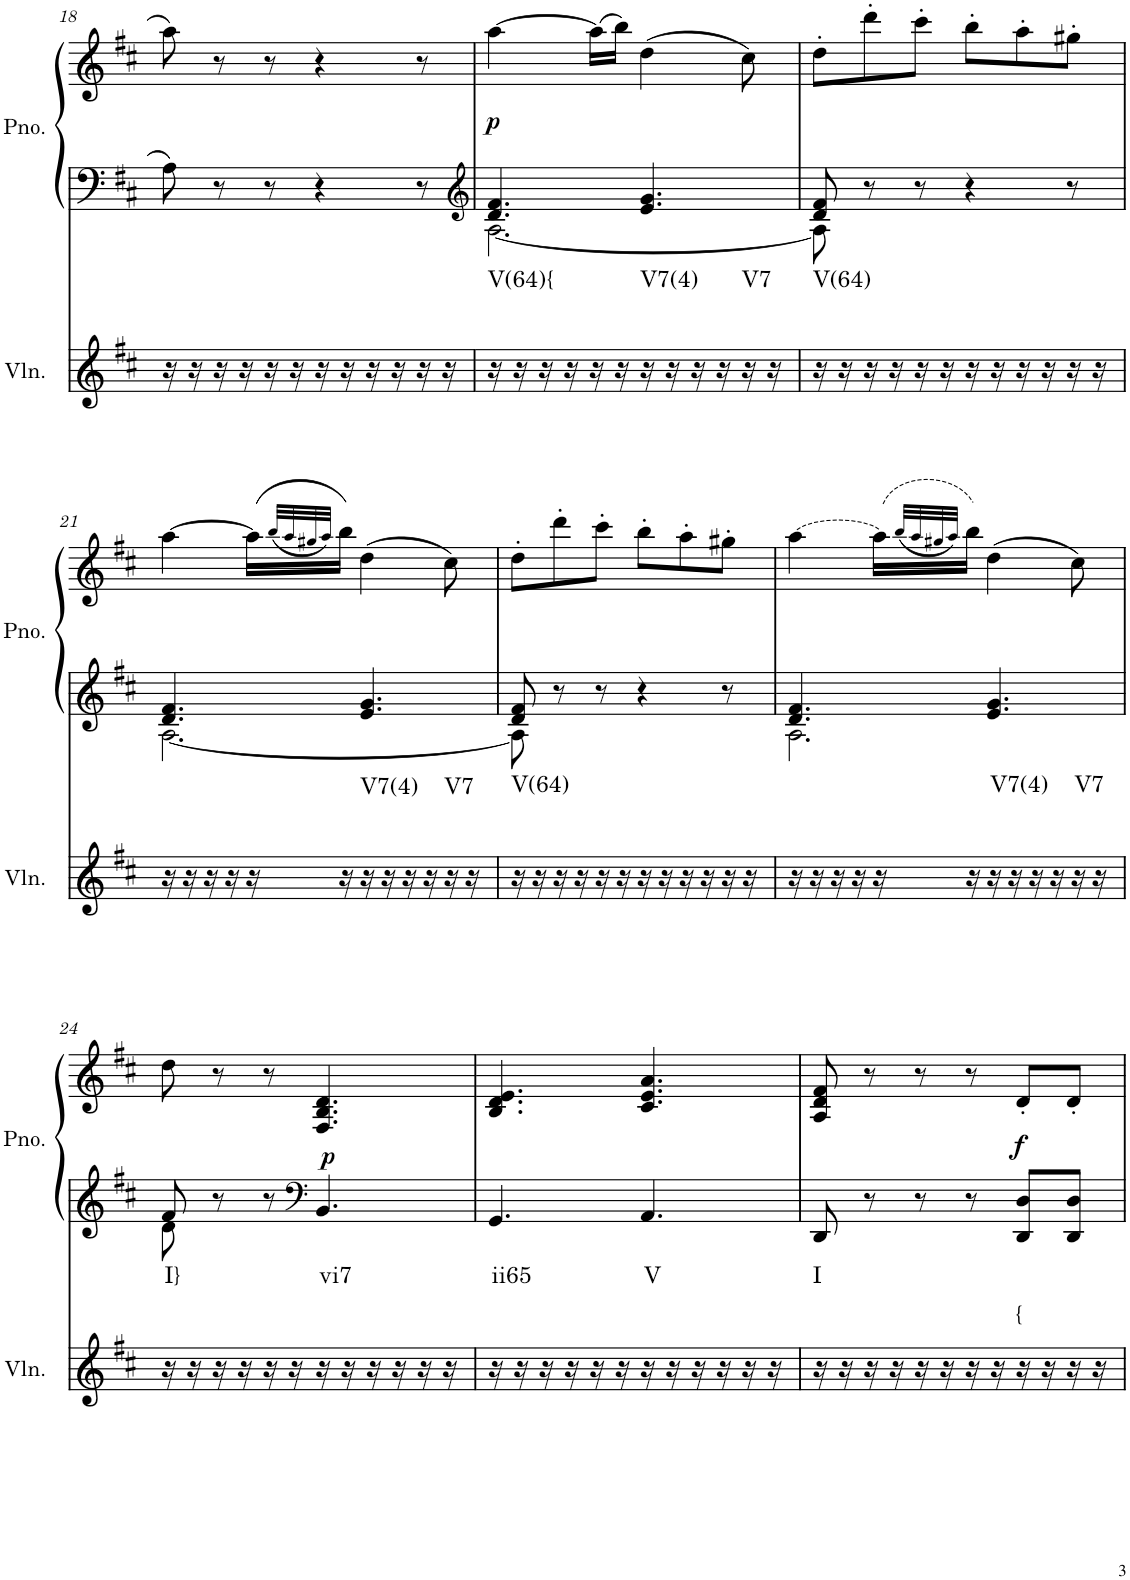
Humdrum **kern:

**kern	**harte	**kern	**kern	**dynam
*part2	*part2	*part1	*part1	*part1
*staff3	*	*staff2	*staff1	*staff1/2
*I"Violin	*	*I"Piano, Piano right	*	*
*I'Vln.	*	*I'Pno.	*	*
!!LO:PB:g=z
*clefG2	*	*clefF4	*clefG2	*
*k[f#c#]	*	*k[f#c#]	*k[f#c#]	*
*M6/8	*	*M6/8	*M6/8	*
=18	=18	=18	=18	=18
16r	.	8A\	8aa\	.
16r	.	.	.	.
16r	.	8r	8r	.
16r	.	.	.	.
16r	.	8r	8r	.
16r	.	.	.	.
16r	.	4r	4r	.
16r	.	.	.	.
16r	.	.	.	.
16r	.	.	.	.
16r	.	8r	8r	.
16r	.	.	.	.
=19	=19	=19	=19	=19
*	*	*clefG2	*	*
*	*	*^	*	*
!	!LO:H:kt=V(64){	!	!	!	!LO:DY:b
16r	N	4.d/ 4.f#/	[2.A\	[4aa\	p
16r	.	.	.	.	.
16r	.	.	.	.	.
16r	.	.	.	.	.
16r	.	.	.	(16aa\LL]	.
16r	.	.	.	16bb\JJ)	.
!	!LO:H:kt=V7(4)	!	!	!	!
16r	N	4.e/ 4.g/	.	(4dd\	.
16r	.	.	.	.	.
16r	.	.	.	.	.
16r	.	.	.	.	.
!	!LO:H:kt=V7	!	!	!	!
16r	N	.	.	8cc#\)	.
16r	.	.	.	.	.
=20	=20	=20	=20	=20	=20
!	!LO:H:kt=V(64)	!	!	!	!
16r	N	8d/ 8f#/	8A\]	8dd'\L	.
16r	.	.	.	.	.
16r	.	8r	2ryy	8ddd'\	.
16r	.	.	.	.	.
16r	.	8r	.	8ccc#'\J	.
16r	.	.	.	.	.
16r	.	4r	.	8bb'\L	.
16r	.	.	.	.	.
16r	.	.	.	8aa'\	.
16r	.	.	.	.	.
16r	.	8r	8ryy	8gg#X'\J	.
16r	.	.	.	.	.
!!LO:LB:g=z
=21	=21	=21	=21	=21	=21
16r	.	4.d/ 4.f#/	[2.A\	[4aa\	.
16r	.	.	.	.	.
16r	.	.	.	.	.
16r	.	.	.	.	.
16r	.	.	.	(16aa\LL]	.
.	.	.	.	(32qbb/LLL	.
.	.	.	.	32qaa/	.
.	.	.	.	32qgg#X/	.
.	.	.	.	32qaa/JJJ)	.
16r	.	.	.	16bb\JJ)	.
!	!LO:H:kt=V7(4)	!	!	!	!
16r	N	4.e/ 4.g/	.	(4dd\	.
16r	.	.	.	.	.
16r	.	.	.	.	.
16r	.	.	.	.	.
!	!LO:H:kt=V7	!	!	!	!
16r	N	.	.	8cc#\)	.
16r	.	.	.	.	.
=22	=22	=22	=22	=22	=22
!	!LO:H:kt=V(64)	!	!	!	!
16r	N	8d/ 8f#/	8A\]	8dd'\L	.
16r	.	.	.	.	.
16r	.	8r	2ryy	8ddd'\	.
16r	.	.	.	.	.
16r	.	8r	.	8ccc#'\J	.
16r	.	.	.	.	.
16r	.	4r	.	8bb'\L	.
16r	.	.	.	.	.
16r	.	.	.	8aa'\	.
16r	.	.	.	.	.
16r	.	8r	8ryy	8gg#X'\J	.
16r	.	.	.	.	.
=23	=23	=23	=23	=23	=23
!	!	!	!	!LO:T:dash	!
16r	.	4.d/ 4.f#/	2.A\	[4aa\	.
16r	.	.	.	.	.
16r	.	.	.	.	.
16r	.	.	.	.	.
16r	.	.	.	(16aa\LL]	.
.	.	.	.	(32qbb/LLL	.
.	.	.	.	32qaa/	.
.	.	.	.	32qgg#X/	.
.	.	.	.	32qaa/JJJ)	.
16r	.	.	.	16bb\JJ)	.
!	!LO:H:kt=V7(4)	!	!	!	!
16r	N	4.e/ 4.g/	.	(4dd\	.
16r	.	.	.	.	.
16r	.	.	.	.	.
16r	.	.	.	.	.
!	!LO:H:kt=V7	!	!	!	!
16r	N	.	.	8cc#\)	.
16r	.	.	.	.	.
!!LO:LB:g=z
=24	=24	=24	=24	=24	=24
!	!LO:H:kt=I}	!	!	!	!
16r	N	8f#/	8d\	8dd\	.
16r	.	.	.	.	.
16r	.	8r	2ryy	8r	.
16r	.	.	.	.	.
16r	.	8r	.	8r	.
16r	.	.	.	.	.
*	*	*clefF4	*	*	*
!	!LO:H:kt=vi7	!	!	!	!LO:DY:a=2
16r	N	4.BB/	.	4.F#/ 4.B/ 4.d/	p
16r	.	.	.	.	.
16r	.	.	.	.	.
16r	.	.	.	.	.
16r	.	.	8ryy	.	.
16r	.	.	.	.	.
*	*	*v	*v	*	*
=25	=25	=25	=25	=25
!	!LO:H:kt=ii65	!	!	!
16r	N	4.GG/	4.B/ 4.d/ 4.e/	.
16r	.	.	.	.
16r	.	.	.	.
16r	.	.	.	.
16r	.	.	.	.
16r	.	.	.	.
!	!LO:H:kt=V	!	!	!
16r	N	4.AA/	4.c#/ 4.e/ 4.a/	.
16r	.	.	.	.
16r	.	.	.	.
16r	.	.	.	.
16r	.	.	.	.
16r	.	.	.	.
=26	=26	=26	=26	=26
!	!LO:H:kt=I	!	!	!
16r	N	8DD/	8A/ 8d/ 8f#/	.
16r	.	.	.	.
16r	.	8r	8r	.
16r	.	.	.	.
16r	.	8r	8r	.
16r	.	.	.	.
16r	.	8r	8r	.
16r	.	.	.	.
!	!LO:H:kt={	!	!	!LO:DY:b
16r	N	8DD/ 8D/L	8d'/L	f
16r	.	.	.	.
16r	.	8DD/ 8D/J	8d'/J	.
16r	.	.	.	.
=	=	=	=	=
*-	*-	*-	*-	*-
